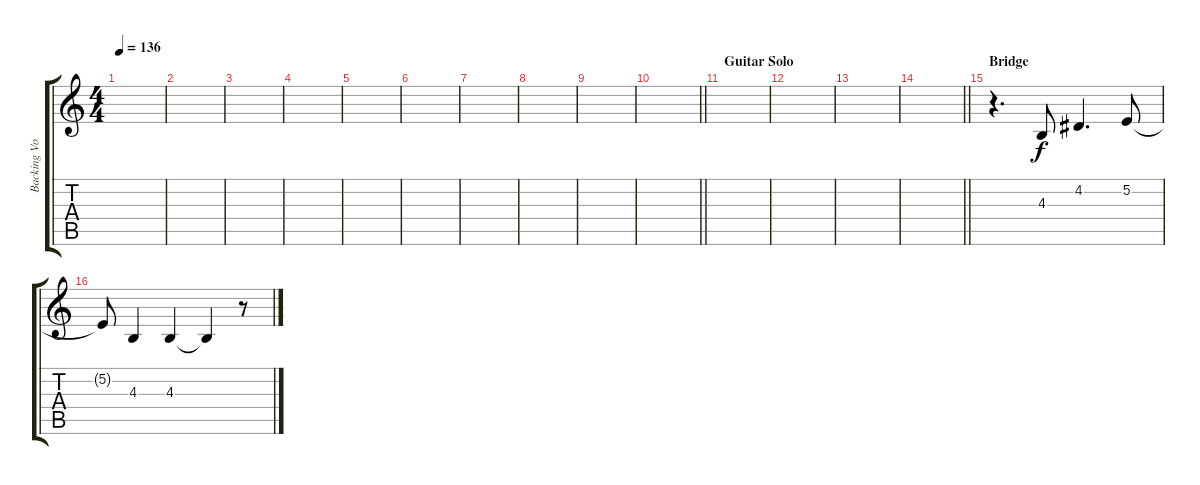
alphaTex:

\track ("Backing Vocals" "Backing Vo") {instrument oboe}
\staff {score tabs}
\tuning (E4 B3 G3 D3 A2 E2) {hide}
\ts (4 4)
\tempo 136
\clef g2
\ks c
|
|
|
|
|
|
|
|
|
\barLineRight lightlight
|
\section ("" "Guitar Solo")
|
|
|
\barLineRight lightlight
|
\section ("" "Bridge")
r.4{d} 4.3.8 4.2.4{d} 5.2.8 |
5.2{t}.8 4.3.4 4.3.4 4.3{t}.4 r.8
